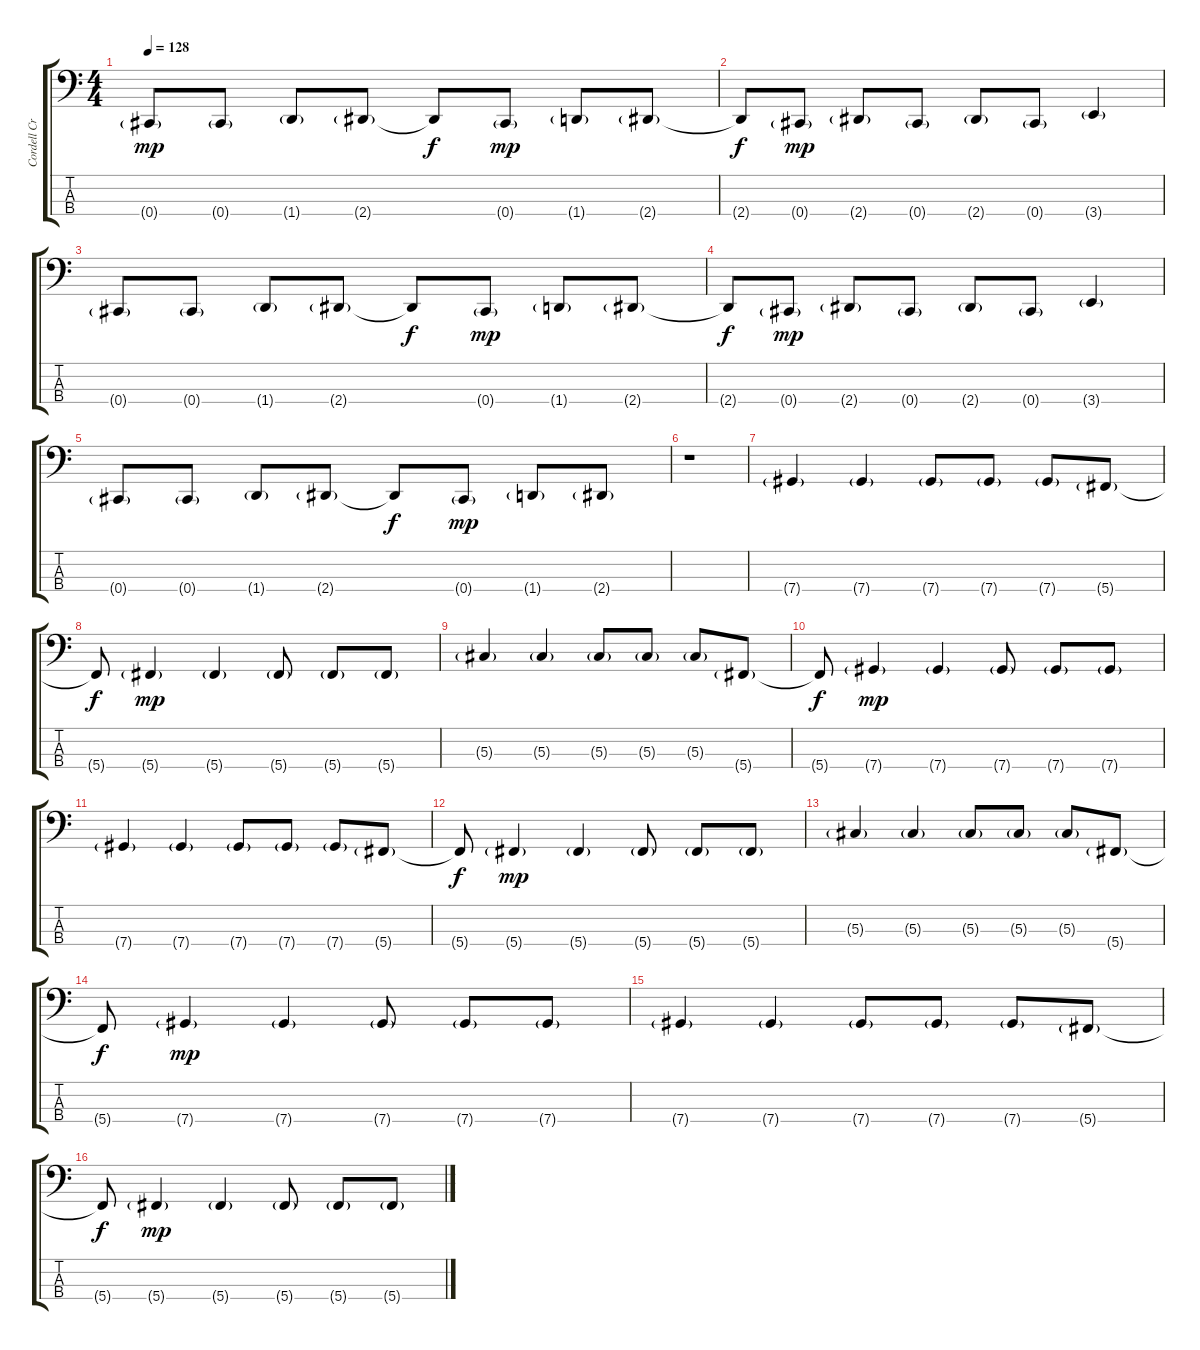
\track ("Cordell Crockett (drive)" "Cordell Cr") {instrument distortionguitar}
\staff {score tabs}
\tuning (Gb2 Db2 Ab1 Db1) {hide}
\ts (4 4)
\tempo 128
\clef f4
\ks c
0.4{g}.8{dy mp} 0.4{g}.8 1.4{g}.8 2.4{g}.8 2.4{t}.8{dy f} 0.4{g}.8{dy mp} 1.4{g}.8 2.4{g}.8 |
2.4{t}.8{dy f} 0.4{g}.8{dy mp} 2.4{g}.8 0.4{g}.8 2.4{g}.8 0.4{g}.8 3.4{g}.4 |
0.4{g}.8 0.4{g}.8 1.4{g}.8 2.4{g}.8 2.4{t}.8{dy f} 0.4{g}.8{dy mp} 1.4{g}.8 2.4{g}.8 |
2.4{t}.8{dy f} 0.4{g}.8{dy mp} 2.4{g}.8 0.4{g}.8 2.4{g}.8 0.4{g}.8 3.4{g}.4 |
0.4{g}.8 0.4{g}.8 1.4{g}.8 2.4{g}.8 2.4{t}.8{dy f} 0.4{g}.8{dy mp} 1.4{g}.8 2.4{g}.8 |
r.1 |
7.4{g}.4 7.4{g}.4 7.4{g}.8 7.4{g}.8 7.4{g}.8 5.4{g}.8 |
5.4{t}.8{dy f} 5.4{g}.4{dy mp} 5.4{g}.4 5.4{g}.8 5.4{g}.8 5.4{g}.8 |
5.3{g}.4 5.3{g}.4 5.3{g}.8 5.3{g}.8 5.3{g}.8 5.4{g}.8 |
5.4{t}.8{dy f} 7.4{g}.4{dy mp} 7.4{g}.4 7.4{g}.8 7.4{g}.8 7.4{g}.8 |
7.4{g}.4 7.4{g}.4 7.4{g}.8 7.4{g}.8 7.4{g}.8 5.4{g}.8 |
5.4{t}.8{dy f} 5.4{g}.4{dy mp} 5.4{g}.4 5.4{g}.8 5.4{g}.8 5.4{g}.8 |
5.3{g}.4 5.3{g}.4 5.3{g}.8 5.3{g}.8 5.3{g}.8 5.4{g}.8 |
5.4{t}.8{dy f} 7.4{g}.4{dy mp} 7.4{g}.4 7.4{g}.8 7.4{g}.8 7.4{g}.8 |
7.4{g}.4 7.4{g}.4 7.4{g}.8 7.4{g}.8 7.4{g}.8 5.4{g}.8 |
5.4{t}.8{dy f} 5.4{g}.4{dy mp} 5.4{g}.4 5.4{g}.8 5.4{g}.8 5.4{g}.8
